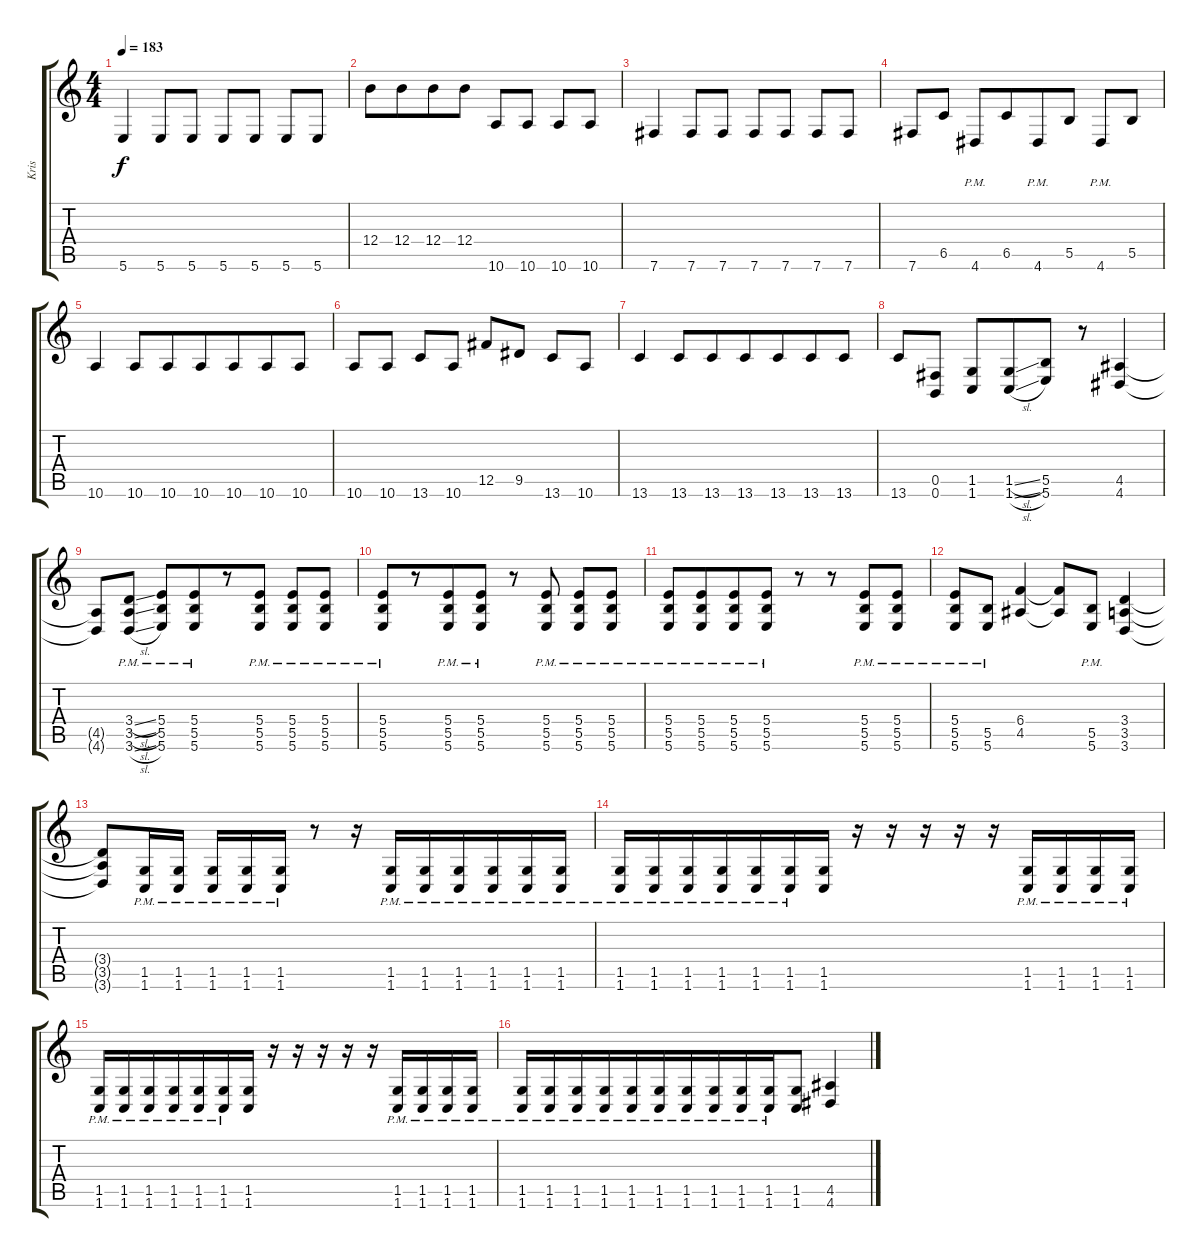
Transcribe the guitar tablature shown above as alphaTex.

\track ("Kris" "Kris") {instrument distortionguitar}
\staff {score tabs}
\tuning (Db4 Ab3 E3 B2 Gb2 B1) {hide}
\ts (4 4)
\tempo 183
\clef g2
\ks c
5.6.4{dy f} 5.6.8 5.6.8 5.6.8 5.6.8 5.6.8 5.6.8 |
12.4.8 12.4.8{beam merge} 12.4.8{beam merge} 12.4.8 10.6.8 10.6.8 10.6.8 10.6.8 |
7.6.4 7.6.8{beam merge} 7.6.8 7.6.8 7.6.8 7.6.8 7.6.8 |
7.6.8 6.5.8 4.6{pm}.8 6.5.8{beam merge} 4.6{pm}.8{beam merge} 5.5.8 4.6{pm}.8 5.5.8 |
10.6.4{beam merge} 10.6.8 10.6.8{beam merge} 10.6.8 10.6.8{beam merge} 10.6.8 10.6.8 |
10.6.8 10.6.8 13.6.8{beam merge} 10.6.8 12.5.8 9.5.8 13.6.8{beam merge} 10.6.8 |
13.6.4{beam merge} 13.6.8{beam merge} 13.6.8{beam merge} 13.6.8{beam merge} 13.6.8{beam merge} 13.6.8{beam merge} 13.6.8 |
13.6.8 (0.5 0.6).8 (1.5 1.6).8{beam merge} (1.5{sl} 1.6{sl}).8{beam merge} (5.5 5.6).8{beam merge} r.8 (4.5 4.6).4 |
(4.5{t} 4.6{t}).8 (3.4{sl pm} 3.5{sl pm} 3.6{sl pm}).8 (5.4{pm} 5.5{pm} 5.6{pm}).8 (5.4{pm} 5.5{pm} 5.6{pm}).8{beam merge} r.8 (5.4{pm} 5.5{pm} 5.6{pm}).8 (5.4{pm} 5.5{pm} 5.6{pm}).8 (5.4{pm} 5.5{pm} 5.6{pm}).8 |
(5.4{pm} 5.5{pm} 5.6{pm}).8{beam merge} r.8 (5.4{pm} 5.5{pm} 5.6{pm}).8 (5.4{pm} 5.5{pm} 5.6{pm}).8 r.8 (5.4{pm} 5.5{pm} 5.6{pm}).8 (5.4{pm} 5.5{pm} 5.6{pm}).8 (5.4{pm} 5.5{pm} 5.6{pm}).8 |
(5.4{pm} 5.5{pm} 5.6{pm}).8{beam merge} (5.4{pm} 5.5{pm} 5.6{pm}).8{beam merge} (5.4{pm} 5.5{pm} 5.6{pm}).8 (5.4{pm} 5.5{pm} 5.6{pm}).8 r.8{beam merge} r.8{beam merge} (5.4{pm} 5.5{pm} 5.6{pm}).8{beam merge} (5.4{pm} 5.5{pm} 5.6{pm}).8 |
(5.4{pm} 5.5{pm} 5.6{pm}).8 (5.5 5.6{pm}).8 (6.4 4.5).4 (6.4{t} 4.5{t}).8 (5.5 5.6{pm}).8 (3.4 3.5 3.6).4 |
(3.4{t} 3.5{t} 3.6{t}).8 (1.5{pm} 1.6{pm}).16 (1.5{pm} 1.6{pm}).16 (1.5{pm} 1.6{pm}).16{beam merge} (1.5{pm} 1.6{pm}).16 (1.5{pm} 1.6{pm}).16 r.8 r.16{beam merge} (1.5{pm} 1.6{pm}).16 (1.5{pm} 1.6{pm}).16{beam merge} (1.5{pm} 1.6{pm}).16 (1.5{pm} 1.6{pm}).16{beam merge} (1.5{pm} 1.6{pm}).16 (1.5{pm} 1.6{pm}).16 |
(1.5{pm} 1.6{pm}).16 (1.5{pm} 1.6{pm}).16{beam merge} (1.5{pm} 1.6{pm}).16 (1.5{pm} 1.6{pm}).16{beam merge} (1.5{pm} 1.6{pm}).16 (1.5{pm} 1.6{pm}).16 (1.5 1.6).16 r.16{beam merge} r.16 r.16 r.16{beam merge} r.16{beam merge} (1.5{pm} 1.6{pm}).16 (1.5{pm} 1.6{pm}).16{beam merge} (1.5{pm} 1.6{pm}).16 (1.5{pm} 1.6{pm}).16 |
(1.5{pm} 1.6{pm}).16 (1.5{pm} 1.6{pm}).16{beam merge} (1.5{pm} 1.6{pm}).16 (1.5{pm} 1.6{pm}).16{beam merge} (1.5{pm} 1.6{pm}).16 (1.5{pm} 1.6{pm}).16 (1.5 1.6).16 r.16 r.16 r.16{beam merge} r.16{beam merge} r.16{beam merge} (1.5{pm} 1.6{pm}).16 (1.5{pm} 1.6{pm}).16{beam merge} (1.5{pm} 1.6{pm}).16 (1.5{pm} 1.6{pm}).16 |
(1.5{pm} 1.6{pm}).16 (1.5{pm} 1.6{pm}).16{beam merge} (1.5{pm} 1.6{pm}).16 (1.5{pm} 1.6{pm}).16{beam merge} (1.5{pm} 1.6{pm}).16 (1.5{pm} 1.6{pm}).16{beam merge} (1.5{pm} 1.6{pm}).16 (1.5{pm} 1.6{pm}).16{beam merge} (1.5{pm} 1.6{pm}).16 (1.5{pm} 1.6).16{beam merge} (1.5 1.6).8{beam merge} (4.5 4.6).4
